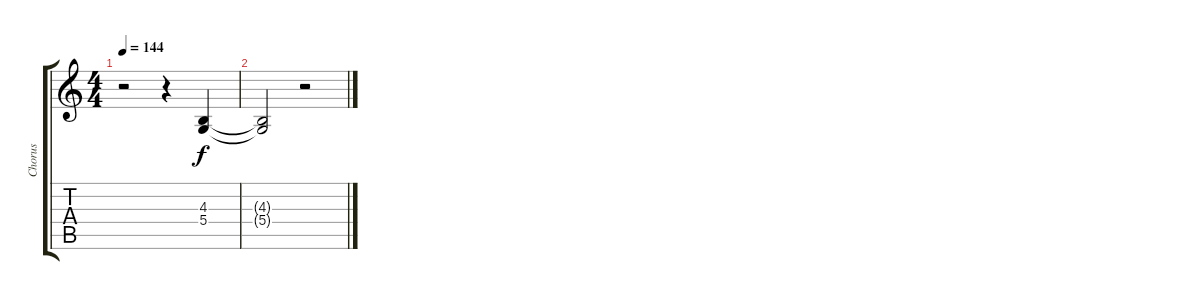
\track ("Chorus" "Chorus") {instrument voiceoohs}
\staff {score tabs}
\tuning (E4 B3 G3 D3 A2 E2) {hide}
\ts (4 4)
\tempo 144
\clef g2
\ks c
r.2{dy f} r.4 (4.3 5.4).4{balance 2} |
(4.3{t} 5.4{t}).2 r.2
